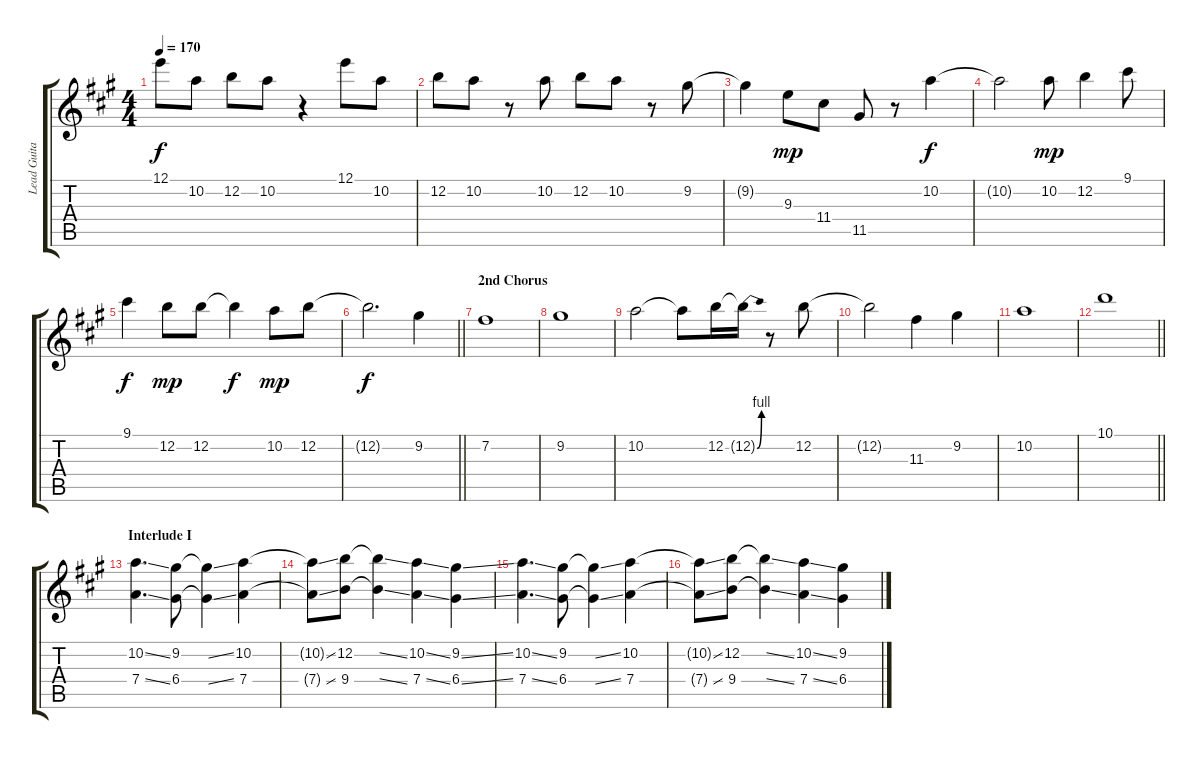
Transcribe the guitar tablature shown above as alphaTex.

\track ("Lead Guitar" "Lead Guita") {instrument overdrivenguitar}
\staff {score tabs}
\tuning (E4 B3 G3 D3 A2 E2) {hide}
\ts (4 4)
\tempo 170
\clef g2
\ks a
12.1.8{dy f} 10.2.8 12.2.8 10.2.8 r.4 12.1.8 10.2.8 |
12.2.8 10.2.8 r.8 10.2.8 12.2.8 10.2.8 r.8 9.2.8 |
9.2{t}.4 9.3.8{dy mp} 11.4.8 11.5.8 r.8 10.2.4{dy f} |
10.2{t}.2 10.2.8{dy mp} 12.2.4 9.1.8 |
9.1.4{dy f} 12.2.8{dy mp} 12.2.8 12.2{t}.4{dy f} 10.2.8{dy mp} 12.2.8 |
\barLineRight lightlight
12.2{t}.2{d dy f} 9.2.4 |
\section ("" "2nd Chorus")
7.2.1 |
9.2.1 |
10.2.2 10.2{t}.8 12.2.16 12.2{be (bend 0 0 60 4) t}.16 r.8 12.2.8 |
12.2{t}.2 11.3.4 9.2.4 |
10.2.1 |
\barLineRight lightlight
10.1.1 |
\section ("" "Interlude I")
(10.2{ss} 7.4{ss}).4{d} (9.2 6.4).8 (9.2{ss t} 6.4{ss t}).4 (10.2 7.4).4 |
(10.2{ss t} 7.4{ss t}).8 (12.2 9.4).8 (12.2{ss t} 9.4{ss t}).4 (10.2{ss} 7.4{ss}).4 (9.2{ss} 6.4{ss}).4 |
(10.2{ss} 7.4{ss}).4{d} (9.2 6.4).8 (9.2{ss t} 6.4{ss t}).4 (10.2 7.4).4 |
(10.2{ss t} 7.4{ss t}).8 (12.2 9.4).8 (12.2{ss t} 9.4{ss t}).4 (10.2{ss} 7.4{ss}).4 (9.2{ss} 6.4{ss}).4
